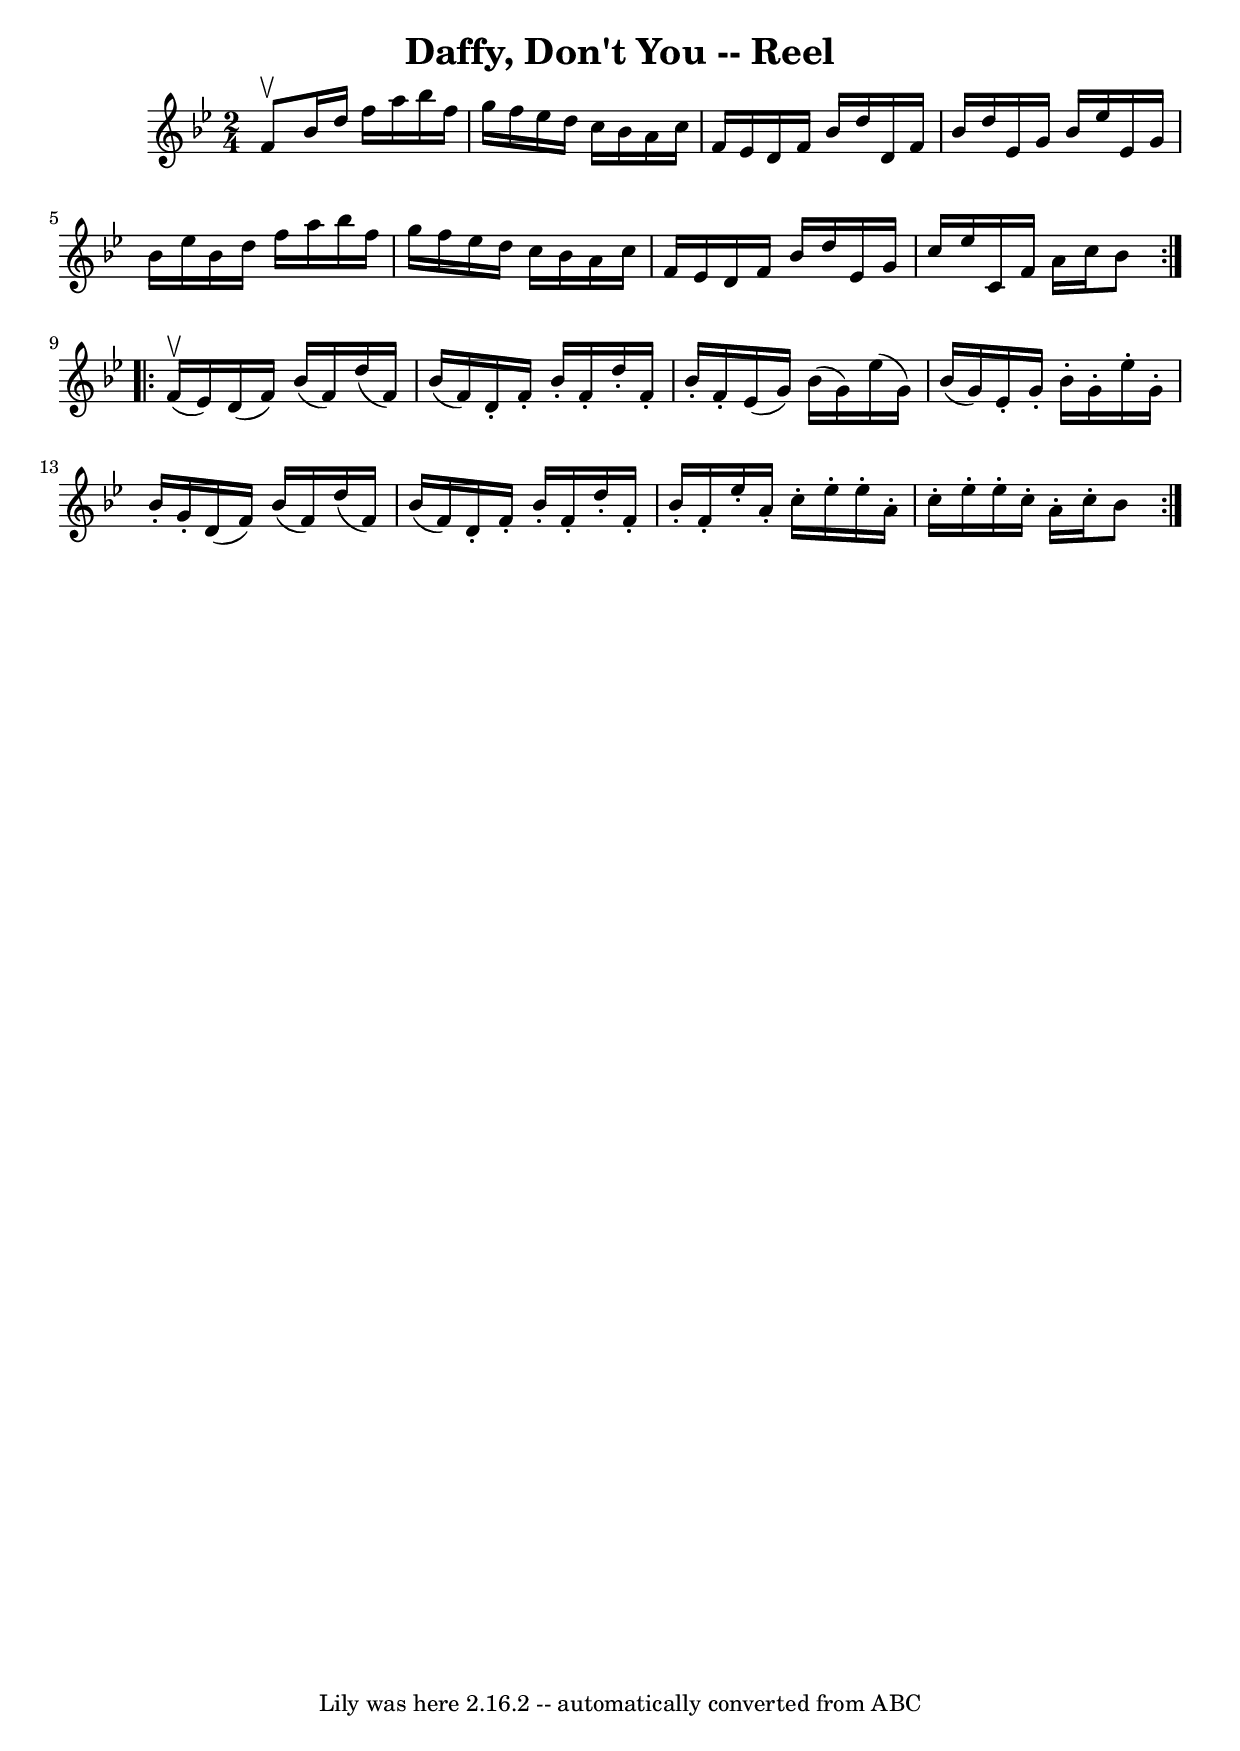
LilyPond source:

\version "2.7.40"
\include "Mammoth.ily"
\header {
	book = "Ryan's Mammoth Collection"
	crossRefNumber = "1"
	footnotes = ""
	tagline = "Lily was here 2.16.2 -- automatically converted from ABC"
	title = "Daffy, Don't You -- Reel"
}
voicedefault =  {
\set Score.defaultBarType = "empty"

\repeat volta 2 {
\time 2/4 \key bes \major f'8^\upbow |
 bes'16 d''16 f''16   
 a''16 bes''16 f''16 g''16 f''16    |
 ees''16 d''16    
c''16 bes'16 a'16 c''16 f'16 ees'16    |
 d'16 f'16   
 bes'16 d''16 d'16 f'16 bes'16 d''16    |
 ees'16    
g'16 bes'16 ees''16 ees'16 g'16 bes'16 ees''16    |
    
 bes'16 d''16 f''16 a''16 bes''16 f''16 g''16 f''16    
|
 ees''16 d''16 c''16 bes'16 a'16 c''16 f'16    
ees'16    |
 d'16 f'16 bes'16 d''16 ees'16 g'16 c''16 
 ees''16    |
 c'16 f'16 a'16 c''16 bes'8  
} \repeat volta 2 { f'16^\upbow(ees'16) |
 d'16 (f'16  
-) bes'16 (f'16) d''16 (f'16) bes'16 (f'16)   |
  
 d'16 -. f'16 -. bes'16 -. f'16 -. d''16 -. f'16 -. bes'16 -.   
f'16 -.   |
 ees'16 (g'16) bes'16 (g'16) ees''16 (
g'16) bes'16 (g'16)   |
 ees'16 -. g'16 -. bes'16 -.   
g'16 -. ees''16 -. g'16 -. bes'16 -. g'16 -.   |
 d'16 (
f'16) bes'16 (f'16) d''16 (f'16) bes'16 (f'16)   
|
 d'16 -. f'16 -. bes'16 -. f'16 -. d''16 -. f'16 -.   
bes'16 -. f'16 -.   |
 ees''16 -. a'16 -. c''16 -. ees''16 -. 
 ees''16 -. a'16 -. c''16 -. ees''16 -.   |
 ees''16 -. c''16 
-. a'16 -. c''16 -. bes'8    }   
}

\score{
    <<

	\context Staff="default"
	{
	    \voicedefault 
	}

    >>
	\layout {
	}
	\midi {}
}
